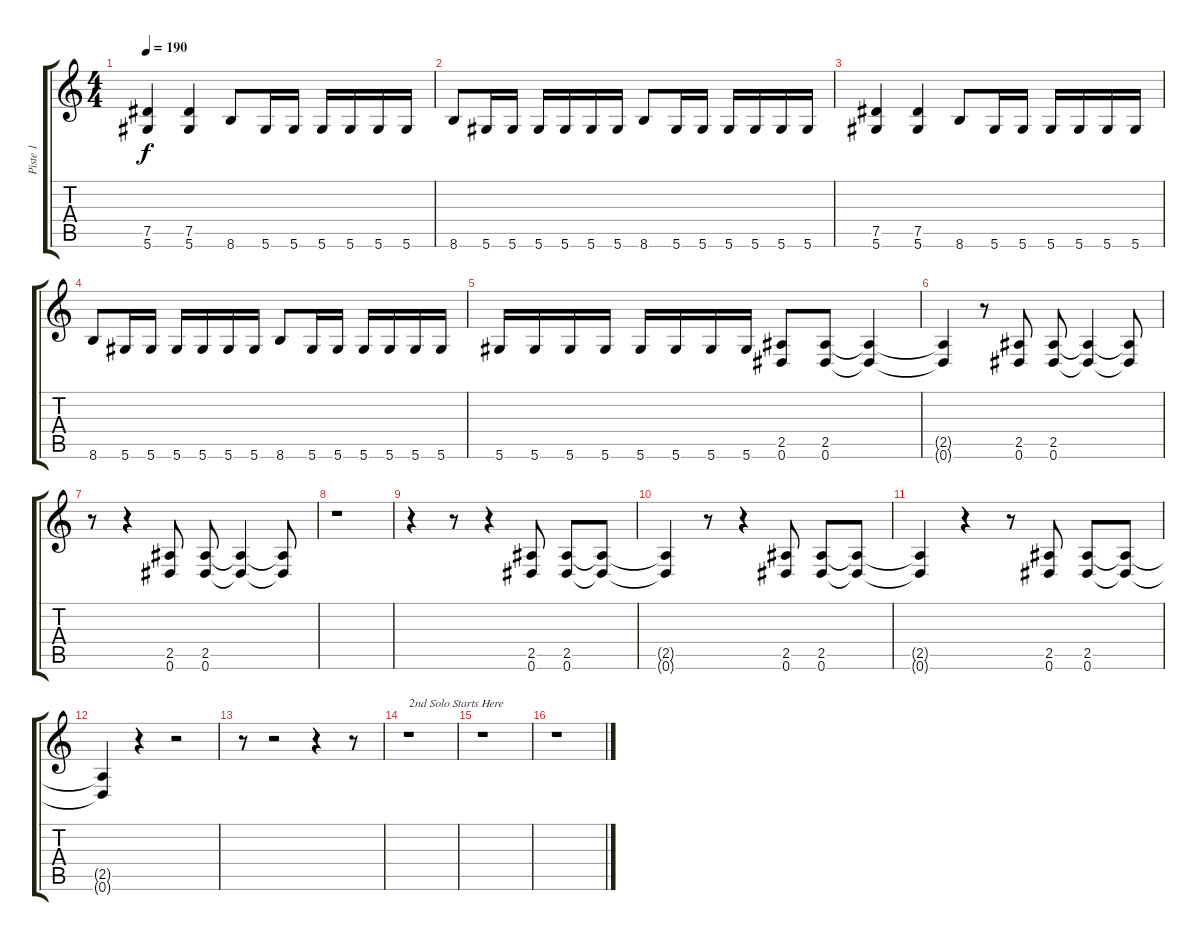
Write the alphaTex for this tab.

\track ("Piste 1" "Piste 1") {instrument overdrivenguitar}
\staff {score tabs}
\tuning (Eb4 Bb3 Gb3 Db3 Ab2 Eb2) {hide}
\ts (4 4)
\tempo 190
\clef g2
\ks c
(7.5 5.6).4{dy f} (7.5 5.6).4 8.6.8 5.6.16 5.6.16 5.6.16 5.6.16 5.6.16 5.6.16 |
8.6.8 5.6.16 5.6.16 5.6.16 5.6.16 5.6.16 5.6.16 8.6.8 5.6.16 5.6.16 5.6.16 5.6.16 5.6.16 5.6.16 |
(7.5 5.6).4 (7.5 5.6).4 8.6.8 5.6.16 5.6.16 5.6.16 5.6.16 5.6.16 5.6.16 |
8.6.8 5.6.16 5.6.16 5.6.16 5.6.16 5.6.16 5.6.16 8.6.8 5.6.16 5.6.16 5.6.16 5.6.16 5.6.16 5.6.16 |
5.6.16 5.6.16 5.6.16 5.6.16 5.6.16 5.6.16 5.6.16 5.6.16 (2.5 0.6).8 (2.5 0.6).8 (2.5{t} 0.6{t}).4 |
(2.5{t} 0.6{t}).4 r.8 (2.5 0.6).8 (2.5 0.6).8 (2.5{t} 0.6{t}).4 (2.5{t} 0.6{t}).8 |
r.8 r.4 (2.5 0.6).8 (2.5 0.6).8 (2.5{t} 0.6{t}).4 (2.5{t} 0.6{t}).8 |
r.1 |
r.4 r.8 r.4 (2.5 0.6).8 (2.5 0.6).8 (2.5{t} 0.6{t}).8 |
(2.5{t} 0.6{t}).4 r.8 r.4 (2.5 0.6).8 (2.5 0.6).8 (2.5{t} 0.6{t}).8 |
(2.5{t} 0.6{t}).4 r.4 r.8 (2.5 0.6).8 (2.5 0.6).8 (2.5{t} 0.6{t}).8 |
(2.5{t} 0.6{t}).4 r.4 r.2 |
r.8 r.2 r.4 r.8 |
r.1{txt "2nd Solo Starts Here"} |
r.1 |
r.1
